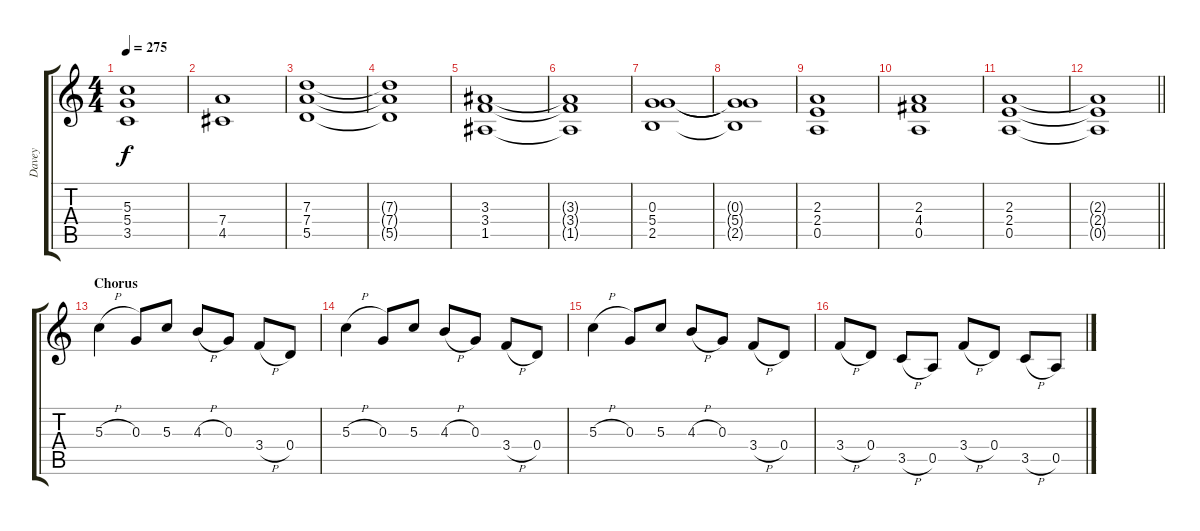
\track ("Davey" "Davey") {instrument distortionguitar}
\staff {score tabs}
\tuning (E4 B3 G3 D3 A2 E2) {hide}
\ts (4 4)
\tempo 275
\clef g2
\ks c
(5.3 5.4 3.5).1{dy f} |
(7.4 4.5).1 |
(7.3 7.4 5.5).1 |
(7.3{t} 7.4{t} 5.5{t}).1 |
(3.3 3.4 1.5).1 |
(3.3{t} 3.4{t} 1.5{t}).1 |
(0.3 5.4 2.5).1 |
(0.3{t} 5.4{t} 2.5{t}).1 |
(2.3 2.4 0.5).1 |
(2.3 4.4 0.5).1 |
(2.3 2.4 0.5).1 |
\barLineRight lightlight
(2.3{t} 2.4{t} 0.5{t}).1 |
\section ("" "Chorus")
5.3{h}.4 0.3.8 5.3.8 4.3{h}.8 0.3.8 3.4{h}.8 0.4.8 |
5.3{h}.4 0.3.8 5.3.8 4.3{h}.8 0.3.8 3.4{h}.8 0.4.8 |
5.3{h}.4 0.3.8 5.3.8 4.3{h}.8 0.3.8 3.4{h}.8 0.4.8 |
3.4{h}.8 0.4.8 3.5{h}.8 0.5.8 3.4{h}.8 0.4.8 3.5{h}.8 0.5.8
